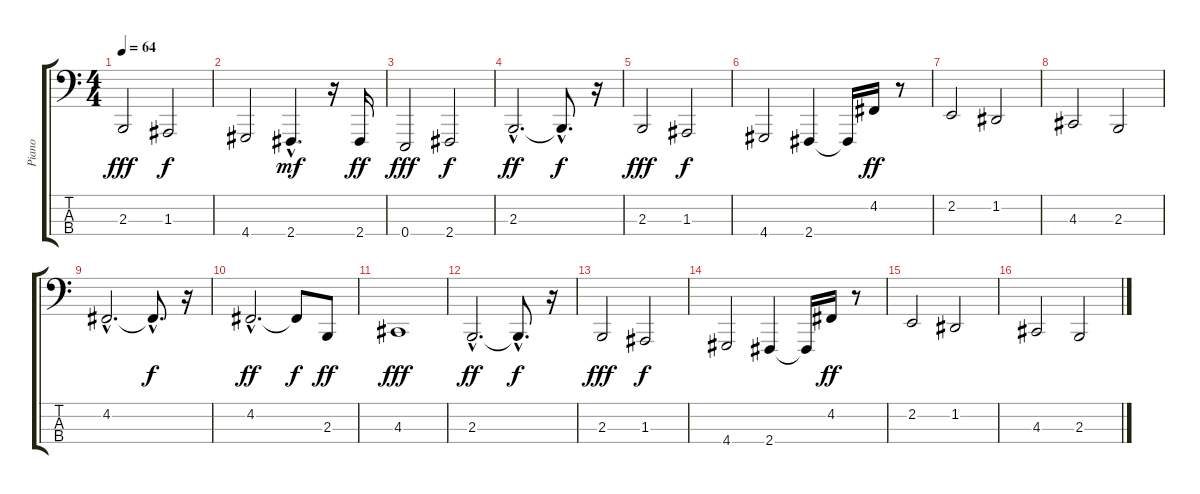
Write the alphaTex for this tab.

\track ("Piano" "Piano") {instrument acousticgrandpiano}
\staff {score tabs}
\tuning (G2 D2 A1 E1) {hide}
\ts (4 4)
\tempo 64
\clef f4
\ks c
2.3.2{dy fff instrument acousticgrandpiano} 1.3.2{dy f} |
4.4.2 2.4{hac}.4{d dy mf} r.16 2.4.16{dy ff} |
0.4.2{dy fff} 2.4.2{dy f} |
2.3{hac}.2{d dy ff} 2.3{hac t}.8{d dy f} r.16 |
2.3.2{dy fff} 1.3.2{dy f} |
4.4.2 2.4.4 2.4{t}.16 4.2.16{dy ff} r.8 |
2.2.2 1.2.2 |
4.3.2 2.3.2 |
4.2{hac}.2{d} 4.2{hac t}.8{d dy f} r.16 |
4.2{hac}.2{d dy ff} 4.2{t}.8{dy f} 2.3.8{dy ff} |
4.3.1{dy fff} |
2.3{hac}.2{d dy ff} 2.3{hac t}.8{d dy f} r.16 |
2.3.2{dy fff} 1.3.2{dy f} |
4.4.2 2.4.4 2.4{t}.16 4.2.16{dy ff} r.8 |
2.2.2 1.2.2 |
4.3.2 2.3.2
